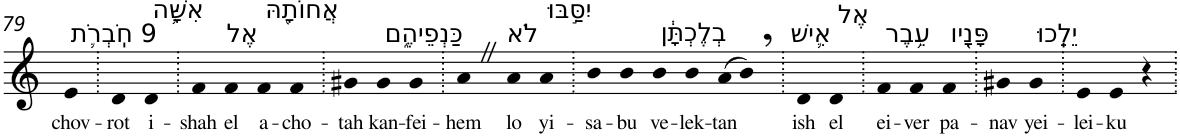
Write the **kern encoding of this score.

**kern	**text
*part1	*part1
*staff1	*staff1
*I"Piano	*
*I'Pno	*
!!LO:PB:g=z
*clefG2	*
*k[]	*
=79	=79
!LO:TX:a:t=9 חֹֽבְרֹ֛ת	!
!	!LO:LY:b
4e	chov-
=80.	=80.
!	!LO:LY:b
4d	-rot
!LO:TX:a:t=אִשָּׁ֥ה	!
!	!LO:LY:b
4d	i-
=81.	=81.
!	!LO:LY:b
4f	-shah
!LO:TX:a:t=אֶל	!
!	!LO:LY:b
4f	el
!LO:TX:a:t=אֲחוֹתָ֖הּ	!
!	!LO:LY:b
4f	a-
!	!LO:LY:b
4f	-cho-
=82.	=82.
!	!LO:LY:b
4g#X	-tah
!LO:TX:a:t=כַּנְפֵיהֶ֑ם	!
!	!LO:LY:b
4g#	kan-
!	!LO:LY:b
4g#	-fei-
=83.	=83.
!	!LO:LY:b
4aZ	-hem
!LO:TX:a:t=לֹא	!
!	!LO:LY:b
4a	lo
!LO:TX:a:t=יִסַּ֣בּוּ	!
!	!LO:LY:b
4a	yi-
=84.	=84.
!	!LO:LY:b
4b	-sa-
!	!LO:LY:b
4b	-bu
!LO:TX:a:t=בְלֶכְתָּ֔ן	!
!	!LO:LY:b
4b	ve-
!	!LO:LY:b
4b	-lek-
!	!LO:LY:b
(>8a	-tan
8b,)	.
=85.	=85.
!LO:TX:a:t=אִ֛ישׁ	!
!	!LO:LY:b
4d	ish
!LO:TX:a:t=אֶל	!
!	!LO:LY:b
4d	el
=86.	=86.
!LO:TX:a:t=עֵ֥בֶר	!
!	!LO:LY:b
4f	ei-
!	!LO:LY:b
4f	-ver
!LO:TX:a:t=פָּנָ֖יו	!
!	!LO:LY:b
4f	pa-
=87.	=87.
!	!LO:LY:b
4g#X	-nav
!LO:TX:a:t=יֵלֵֽכוּ	!
!	!LO:LY:b
4g#	yei-
=88.	=88.
!	!LO:LY:b
4e	-lei-
!	!LO:LY:b
4e	-ku
4r	.
=.	=.
*-	*-
